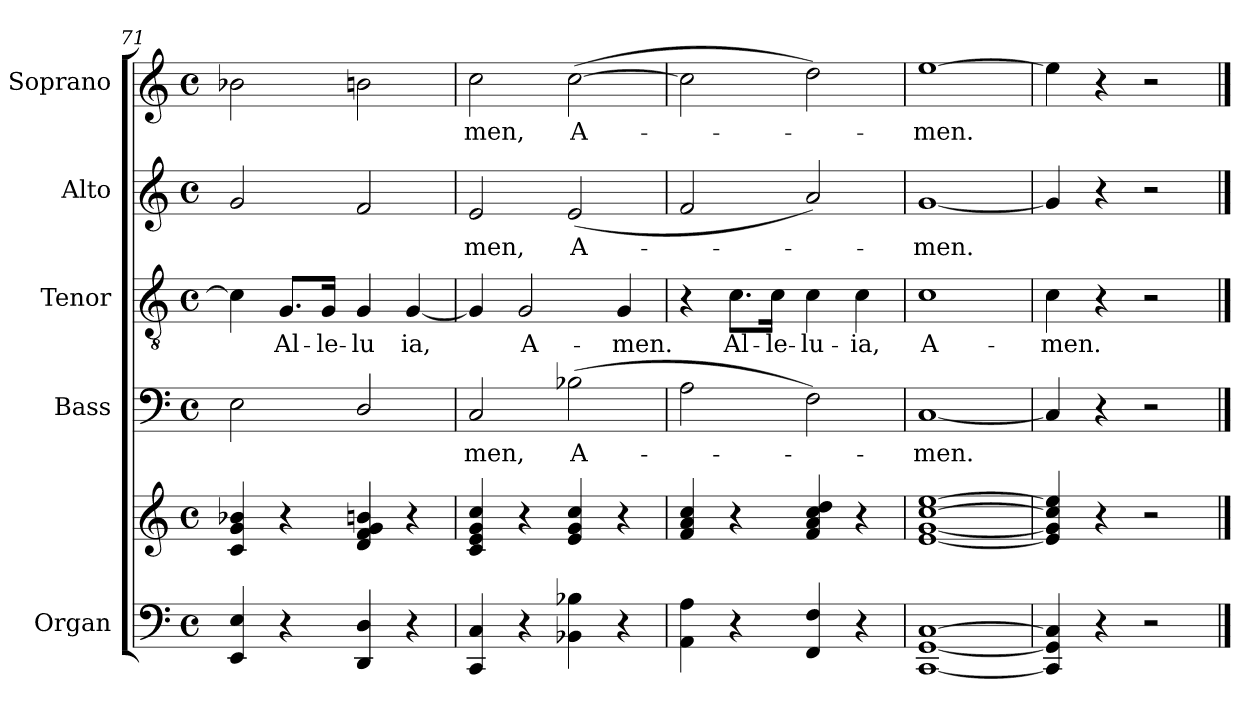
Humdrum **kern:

**kern	**kern	**kern	**text	**kern	**text	**kern	**text	**kern	**text
*part5	*part5	*part4	*part4	*part3	*part3	*part2	*part2	*part1	*part1
*staff6	*staff5	*staff4	*staff4	*staff3	*staff3	*staff2	*staff2	*staff1	*staff1
*I"Organ	*	*I"Bass	*	*I"Tenor	*	*I"Alto	*	*I"Soprano	*
*	*	*I'B	*	*I'T	*	*I'A	*	*I'S	*
*clefF4	*clefG2	*clefF4	*	*clefGv2	*	*clefG2	*	*clefG2	*
*k[]	*k[]	*k[]	*	*k[]	*	*k[]	*	*k[]	*
*C:	*C:	*C:	*	*C:	*	*C:	*	*C:	*
*M4/4	*M4/4	*M4/4	*	*M4/4	*	*M4/4	*	*M4/4	*
*met(c)	*met(c)	*met(c)	*	*met(c)	*	*met(c)	*	*met(c)	*
=71	=71	=71	=71	=71	=71	=71	=71	=71	=71
4EE 4E	4c 4g 4b-X	2E	.	4c]	.	2g	.	2b-X	.
!	!	!	!	!	!LO:LY:b	!	!	!	!
4r	4r	.	.	8.G/L	Al-	.	.	.	.
!	!	!	!	!	!LO:LY:b	!	!	!	!
.	.	.	.	16G/Jk	-le-	.	.	.	.
!	!	!	!	!	!LO:LY:b	!	!	!	!
4DD 4D	4d 4f 4g 4bn	2D/	.	4G	-lu	2f	.	2bn	.
!	!	!	!	!	!LO:LY:b	!	!	!	!
4r	4r	.	.	[4G	ia,	.	.	.	.
=72	=72	=72	=72	=72	=72	=72	=72	=72	=72
!	!	!	!LO:LY:b	!	!	!	!LO:LY:b	!	!LO:LY:b
4CC 4C	4c 4e 4g 4cc	2C	men,	4G]	.	2e	men,	2cc	men,
!	!	!	!	!	!LO:LY:b	!	!	!	!
4r	4r	.	.	2G	A-	.	.	.	.
!	!	!	!LO:LY:b	!	!	!	!LO:LY:b	!	!LO:LY:b
4BB-X\ 4B-X\	4e 4g 4cc	(>2B-X	A-	.	.	(<2e	A-	(>[2cc	A-
!	!	!	!	!	!LO:LY:b	!	!	!	!
4r	4r	.	.	4G	-men.	.	.	.	.
=73	=73	=73	=73	=73	=73	=73	=73	=73	=73
4AA\ 4A\	4f 4a 4cc	2A	.	4r	.	2f	.	2cc]	.
!	!	!	!	!	!LO:LY:b	!	!	!	!
4r	4r	.	.	8.c\L	Al-	.	.	.	.
!	!	!	!	!	!LO:LY:b	!	!	!	!
.	.	.	.	16c\Jk	-le-	.	.	.	.
!	!	!	!	!	!LO:LY:b	!	!	!	!
4FF 4F	4f 4a 4cc 4dd	2F)	.	4c	-lu-	2a)	.	2dd)	.
!	!	!	!	!	!LO:LY:b	!	!	!	!
4r	4r	.	.	4c	-ia,	.	.	.	.
=74	=74	=74	=74	=74	=74	=74	=74	=74	=74
!	!	!	!LO:LY:b	!	!LO:LY:b	!	!LO:LY:b	!	!LO:LY:b
[1CC [1GG [1C	[1e [1g [1cc [1ee	[1C	men.	1c	A-	[1g	men.	[1ee	men.
=75	=75	=75	=75	=75	=75	=75	=75	=75	=75
!	!	!	!	!	!LO:LY:b	!	!	!	!
4CC] 4GG] 4C]	4e] 4g] 4cc] 4ee]	4C]	.	4c	-men.	4g]	.	4ee]	.
4r	4r	4r	.	4r	.	4r	.	4r	.
2r	2r	2r	.	2r	.	2r	.	2r	.
==	==	==	==	==	==	==	==	==	==
*-	*-	*-	*-	*-	*-	*-	*-	*-	*-
